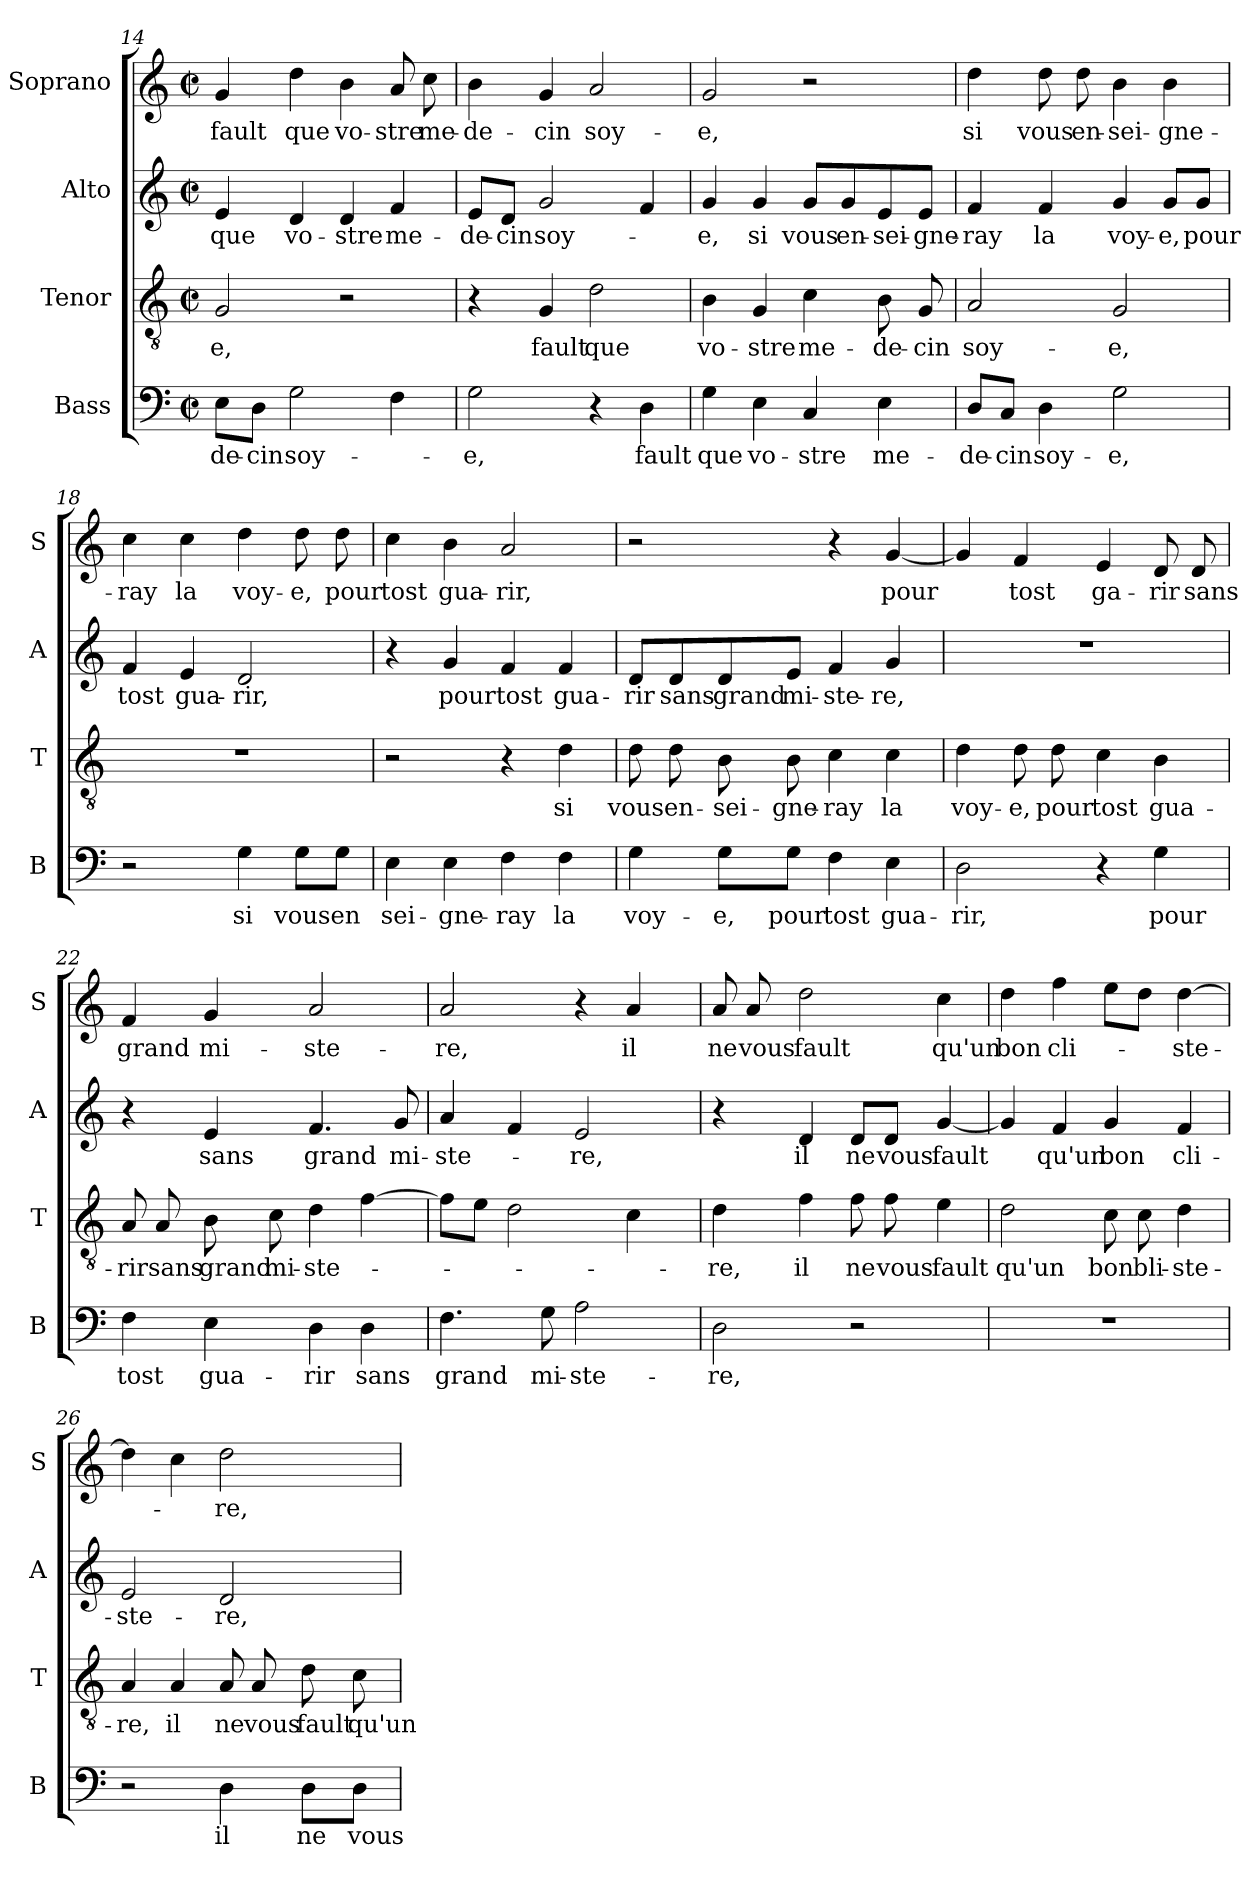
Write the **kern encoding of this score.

**kern	**text	**kern	**text	**kern	**text	**kern	**text
*part4	*part4	*part3	*part3	*part2	*part2	*part1	*part1
*staff4	*staff4	*staff3	*staff3	*staff2	*staff2	*staff1	*staff1
*I"Bass	*	*I"Tenor	*	*I"Alto	*	*I"Soprano	*
*I'B	*	*I'T	*	*I'A	*	*I'S	*
*clefF4	*	*clefGv2	*	*clefG2	*	*clefG2	*
*k[]	*	*k[]	*	*k[]	*	*k[]	*
*C:	*	*C:	*	*C:	*	*C:	*
*M2/2	*	*M2/2	*	*M2/2	*	*M2/2	*
*met(c|)	*	*met(c|)	*	*met(c|)	*	*met(c|)	*
=14	=14	=14	=14	=14	=14	=14	=14
!	!LO:LY:b	!	!LO:LY:b	!	!LO:LY:b	!	!LO:LY:b
8E\L	-de-	2G/	-e,	4e/	que	4g/	fault
!	!LO:LY:b	!	!	!	!	!	!
8D\J	-cin	.	.	.	.	.	.
!	!LO:LY:b	!	!	!	!LO:LY:b	!	!LO:LY:b
2G\	soy-	.	.	4d/	vo-	4dd\	que
!	!	!	!	!	!LO:LY:b	!	!LO:LY:b
.	.	2r	.	4d/	-stre	4b\	vo-
!	!	!	!	!	!LO:LY:b	!	!LO:LY:b
4F\	.	.	.	4f/	me-	8a/	-stre
!	!	!	!	!	!	!	!LO:LY:b
.	.	.	.	.	.	8cc\	me-
=15	=15	=15	=15	=15	=15	=15	=15
!	!LO:LY:b	!	!	!	!LO:LY:b	!	!LO:LY:b
2G\	-e,	4r	.	8e/L	-de-	4b\	-de-
!	!	!	!	!	!LO:LY:b	!	!
.	.	.	.	8d/J	-cin	.	.
!	!	!	!LO:LY:b	!	!LO:LY:b	!	!LO:LY:b
.	.	4G/	fault	2g/	soy-	4g/	-cin
!	!	!	!LO:LY:b	!	!	!	!LO:LY:b
4r	.	2d\	que	.	.	2a/	soy-
!	!LO:LY:b	!	!	!	!	!	!
4D\	fault	.	.	4f/	.	.	.
=16	=16	=16	=16	=16	=16	=16	=16
!	!LO:LY:b	!	!LO:LY:b	!	!LO:LY:b	!	!LO:LY:b
4G\	que	4B\	vo-	4g/	-e,	2g/	-e,
!	!LO:LY:b	!	!LO:LY:b	!	!LO:LY:b	!	!
4E\	vo-	4G/	-stre	4g/	si	.	.
!	!LO:LY:b	!	!LO:LY:b	!	!LO:LY:b	!	!
4C/	-stre	4c\	me-	8g/L	vous	2r	.
!	!	!	!	!	!LO:LY:b	!	!
.	.	.	.	8g/	en-	.	.
!	!LO:LY:b	!	!LO:LY:b	!	!LO:LY:b	!	!
4E\	me-	8B\	-de-	8e/	-sei-	.	.
!	!	!	!LO:LY:b	!	!LO:LY:b	!	!
.	.	8G/	-cin	8e/J	-gne-	.	.
=17	=17	=17	=17	=17	=17	=17	=17
!	!LO:LY:b	!	!LO:LY:b	!	!LO:LY:b	!	!LO:LY:b
8D/L	-de-	2A/	soy-	4f/	-ray	4dd\	si
!	!LO:LY:b	!	!	!	!	!	!
8C/J	-cin	.	.	.	.	.	.
!	!LO:LY:b	!	!	!	!LO:LY:b	!	!LO:LY:b
4D\	soy-	.	.	4f/	la	8dd\	vous
!	!	!	!	!	!	!	!LO:LY:b
.	.	.	.	.	.	8dd\	en-
!	!LO:LY:b	!	!LO:LY:b	!	!LO:LY:b	!	!LO:LY:b
2G\	-e,	2G/	-e,	4g/	voy-	4b\	-sei-
!	!	!	!	!	!LO:LY:b	!	!LO:LY:b
.	.	.	.	8g/L	-e,	4b\	-gne-
!	!	!	!	!	!LO:LY:b	!	!
.	.	.	.	8g/J	pour	.	.
!!LO:LB:g=z
=18	=18	=18	=18	=18	=18	=18	=18
!	!	!	!	!	!LO:LY:b	!	!LO:LY:b
2r	.	1r	.	4f/	tost	4cc\	-ray
!	!	!	!	!	!LO:LY:b	!	!LO:LY:b
.	.	.	.	4e/	gua-	4cc\	la
!	!LO:LY:b	!	!	!	!LO:LY:b	!	!LO:LY:b
4G\	si	.	.	2d/	-rir,	4dd\	voy-
!	!LO:LY:b	!	!	!	!	!	!LO:LY:b
8G\L	vous	.	.	.	.	8dd\	-e,
!	!LO:LY:b	!	!	!	!	!	!LO:LY:b
8G\J	en	.	.	.	.	8dd\	pour
=19	=19	=19	=19	=19	=19	=19	=19
!	!LO:LY:b	!	!	!	!	!	!LO:LY:b
4E\	sei-	2r	.	4r	.	4cc\	tost
!	!LO:LY:b	!	!	!	!LO:LY:b	!	!LO:LY:b
4E\	-gne-	.	.	4g/	pour	4b\	gua-
!	!LO:LY:b	!	!	!	!LO:LY:b	!	!LO:LY:b
4F\	-ray	4r	.	4f/	tost	2a/	-rir,
!	!LO:LY:b	!	!LO:LY:b	!	!LO:LY:b	!	!
4F\	la	4d\	si	4f/	gua-	.	.
=20	=20	=20	=20	=20	=20	=20	=20
!	!LO:LY:b	!	!LO:LY:b	!	!LO:LY:b	!	!
4G\	voy-	8d\	vous	8d/L	-rir	2r	.
!	!	!	!LO:LY:b	!	!LO:LY:b	!	!
.	.	8d\	en-	8d/	sans	.	.
!	!LO:LY:b	!	!LO:LY:b	!	!LO:LY:b	!	!
8G\L	-e,	8B\	-sei-	8d/	grand	.	.
!	!LO:LY:b	!	!LO:LY:b	!	!LO:LY:b	!	!
8G\J	pour	8B\	-gne-	8e/J	mi-	.	.
!	!LO:LY:b	!	!LO:LY:b	!	!LO:LY:b	!	!
4F\	tost	4c\	-ray	4f/	-ste-	4r	.
!	!LO:LY:b	!	!LO:LY:b	!	!LO:LY:b	!	!LO:LY:b
4E\	gua-	4c\	la	4g/	-re,	[4g/	pour
=21	=21	=21	=21	=21	=21	=21	=21
!	!LO:LY:b	!	!LO:LY:b	!	!	!	!
2D\	-rir,	4d\	voy-	1r	.	4g/]	.
!	!	!	!LO:LY:b	!	!	!	!LO:LY:b
.	.	8d\	-e,	.	.	4f/	tost
!	!	!	!LO:LY:b	!	!	!	!
.	.	8d\	pour	.	.	.	.
!	!	!	!LO:LY:b	!	!	!	!LO:LY:b
4r	.	4c\	tost	.	.	4e/	ga-
!	!LO:LY:b	!	!LO:LY:b	!	!	!	!LO:LY:b
4G\	pour	4B\	gua-	.	.	8d/	-rir
!	!	!	!	!	!	!	!LO:LY:b
.	.	.	.	.	.	8d/	sans
!!LO:LB:g=z
=22	=22	=22	=22	=22	=22	=22	=22
!	!LO:LY:b	!	!LO:LY:b	!	!	!	!LO:LY:b
4F\	tost	8A/	-rir	4r	.	4f/	grand
!	!	!	!LO:LY:b	!	!	!	!
.	.	8A/	sans	.	.	.	.
!	!LO:LY:b	!	!LO:LY:b	!	!LO:LY:b	!	!LO:LY:b
4E\	gua-	8B\	grand	4e/	sans	4g/	mi-
!	!	!	!LO:LY:b	!	!	!	!
.	.	8c\	mi-	.	.	.	.
!	!LO:LY:b	!	!LO:LY:b	!	!LO:LY:b	!	!LO:LY:b
4D\	-rir	4d\	-ste-	4.f/	grand	2a/	-ste-
!	!LO:LY:b	!	!	!	!	!	!
4D\	sans	[4f\	.	.	.	.	.
!	!	!	!	!	!LO:LY:b	!	!
.	.	.	.	8g/	mi-	.	.
=23	=23	=23	=23	=23	=23	=23	=23
!	!LO:LY:b	!	!	!	!LO:LY:b	!	!LO:LY:b
4.F\	grand	8f\L]	.	4a/	-ste-	2a/	-re,
.	.	8e\J	.	.	.	.	.
.	.	2d\	.	4f/	.	.	.
!	!LO:LY:b	!	!	!	!	!	!
8G\	mi-	.	.	.	.	.	.
!	!LO:LY:b	!	!	!	!LO:LY:b	!	!
2A\	-ste-	.	.	2e/	-re,	4r	.
!	!	!	!	!	!	!	!LO:LY:b
.	.	4c\	.	.	.	4a/	il
=24	=24	=24	=24	=24	=24	=24	=24
!	!LO:LY:b	!	!LO:LY:b	!	!	!	!LO:LY:b
2D\	-re,	4d\	-re,	4r	.	8a/	ne
!	!	!	!	!	!	!	!LO:LY:b
.	.	.	.	.	.	8a/	vous
!	!	!	!LO:LY:b	!	!LO:LY:b	!	!LO:LY:b
.	.	4f\	il	4d/	il	2dd\	fault
!	!	!	!LO:LY:b	!	!LO:LY:b	!	!
2r	.	8f\	ne	8d/L	ne	.	.
!	!	!	!LO:LY:b	!	!LO:LY:b	!	!
.	.	8f\	vous	8d/J	vous	.	.
!	!	!	!LO:LY:b	!	!LO:LY:b	!	!LO:LY:b
.	.	4e\	fault	[4g/	fault	4cc\	qu'un
=25	=25	=25	=25	=25	=25	=25	=25
!	!	!	!LO:LY:b	!	!	!	!LO:LY:b
1r	.	2d\	qu'un	4g/]	.	4dd\	bon
!	!	!	!	!	!LO:LY:b	!	!LO:LY:b
.	.	.	.	4f/	qu'un	4ff\	cli-
!	!	!	!LO:LY:b	!	!LO:LY:b	!	!
.	.	8c\	bon	4g/	bon	8ee\L	.
!	!	!	!LO:LY:b	!	!	!	!
.	.	8c\	bli-	.	.	8dd\J	.
!	!	!	!LO:LY:b	!	!LO:LY:b	!	!LO:LY:b
.	.	4d\	-ste-	4f/	cli-	[4dd\	-ste-
!!LO:PB:g=z
=26	=26	=26	=26	=26	=26	=26	=26
!	!	!	!LO:LY:b	!	!LO:LY:b	!	!
2r	.	4A/	-re,	2e/	-ste-	4dd\]	.
!	!	!	!LO:LY:b	!	!	!	!
.	.	4A/	il	.	.	4cc\	.
!	!LO:LY:b	!	!LO:LY:b	!	!LO:LY:b	!	!LO:LY:b
4D\	il	8A/	ne	2d/	-re,	2dd\	-re,
!	!	!	!LO:LY:b	!	!	!	!
.	.	8A/	vous	.	.	.	.
!	!LO:LY:b	!	!LO:LY:b	!	!	!	!
8D\L	ne	8d\	fault	.	.	.	.
!	!LO:LY:b	!	!LO:LY:b	!	!	!	!
8D\J	vous	8c\	qu'un	.	.	.	.
=	=	=	=	=	=	=	=
*-	*-	*-	*-	*-	*-	*-	*-
